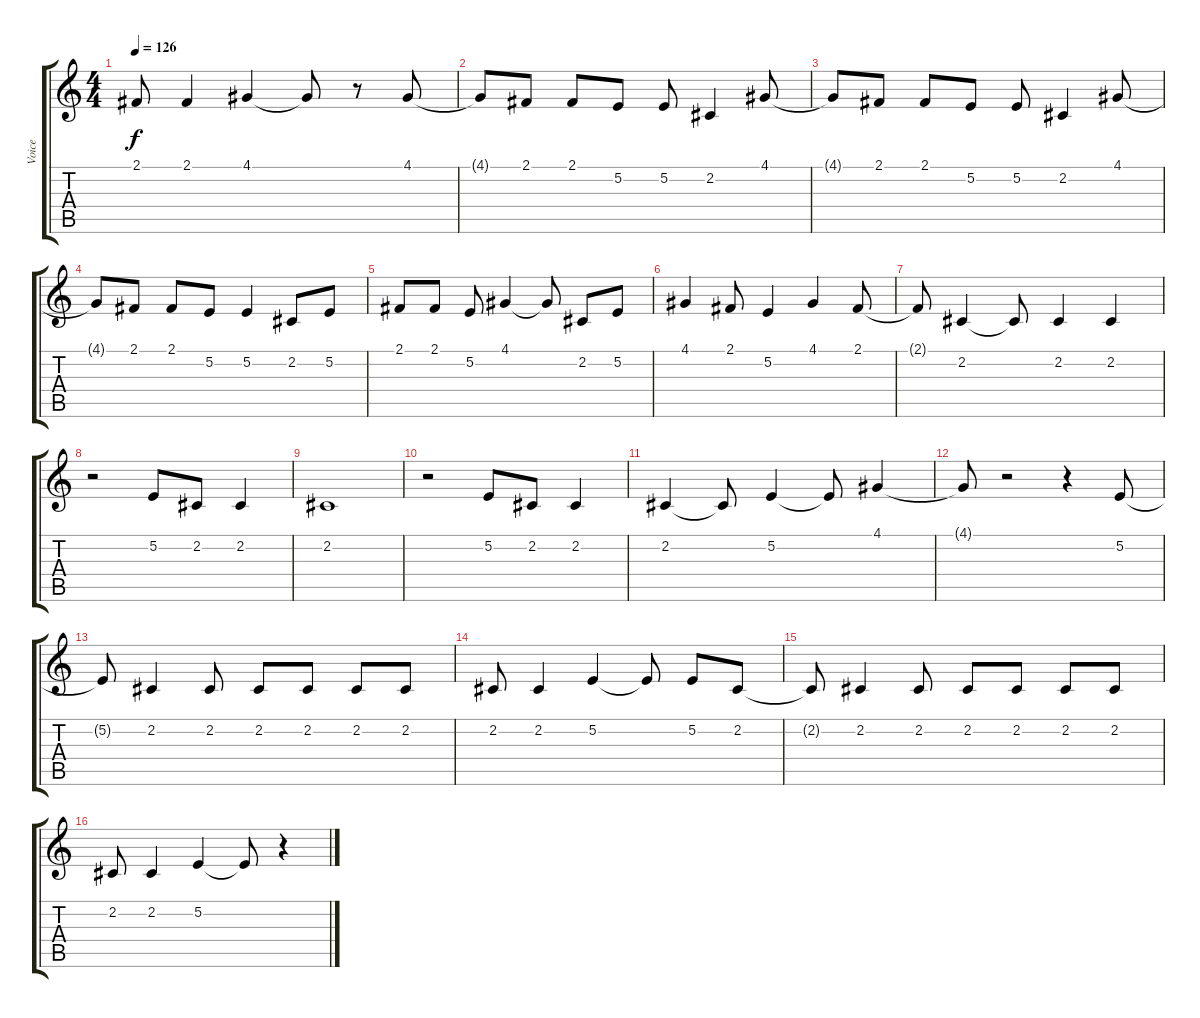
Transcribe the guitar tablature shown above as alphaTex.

\track ("Voice" "Voice") {instrument tenorsax}
\staff {score tabs}
\tuning (E4 B3 G3 D3 A2 E2) {hide}
\ts (4 4)
\tempo 126
\clef g2
\ks c
2.1.8{dy f} 2.1.4 4.1.4 4.1{t}.8 r.8 4.1.8 |
4.1{t}.8 2.1.8 2.1.8 5.2.8 5.2.8 2.2.4 4.1.8 |
4.1{t}.8 2.1.8 2.1.8 5.2.8 5.2.8 2.2.4 4.1.8 |
4.1{t}.8 2.1.8 2.1.8 5.2.8 5.2.4 2.2.8 5.2.8 |
2.1.8 2.1.8 5.2.8 4.1.4 4.1{t}.8 2.2.8 5.2.8 |
4.1.4 2.1.8 5.2.4 4.1.4 2.1.8 |
2.1{t}.8 2.2.4 2.2{t}.8 2.2.4 2.2.4 |
r.2 5.2.8 2.2.8 2.2.4 |
2.2.1 |
r.2 5.2.8 2.2.8 2.2.4 |
2.2.4 2.2{t}.8 5.2.4 5.2{t}.8 4.1.4 |
4.1{t}.8 r.2 r.4 5.2.8 |
5.2{t}.8 2.2.4 2.2.8 2.2.8 2.2.8 2.2.8 2.2.8 |
2.2.8 2.2.4 5.2.4 5.2{t}.8 5.2.8 2.2.8 |
2.2{t}.8 2.2.4 2.2.8 2.2.8 2.2.8 2.2.8 2.2.8 |
2.2.8 2.2.4 5.2.4 5.2{t}.8 r.4
